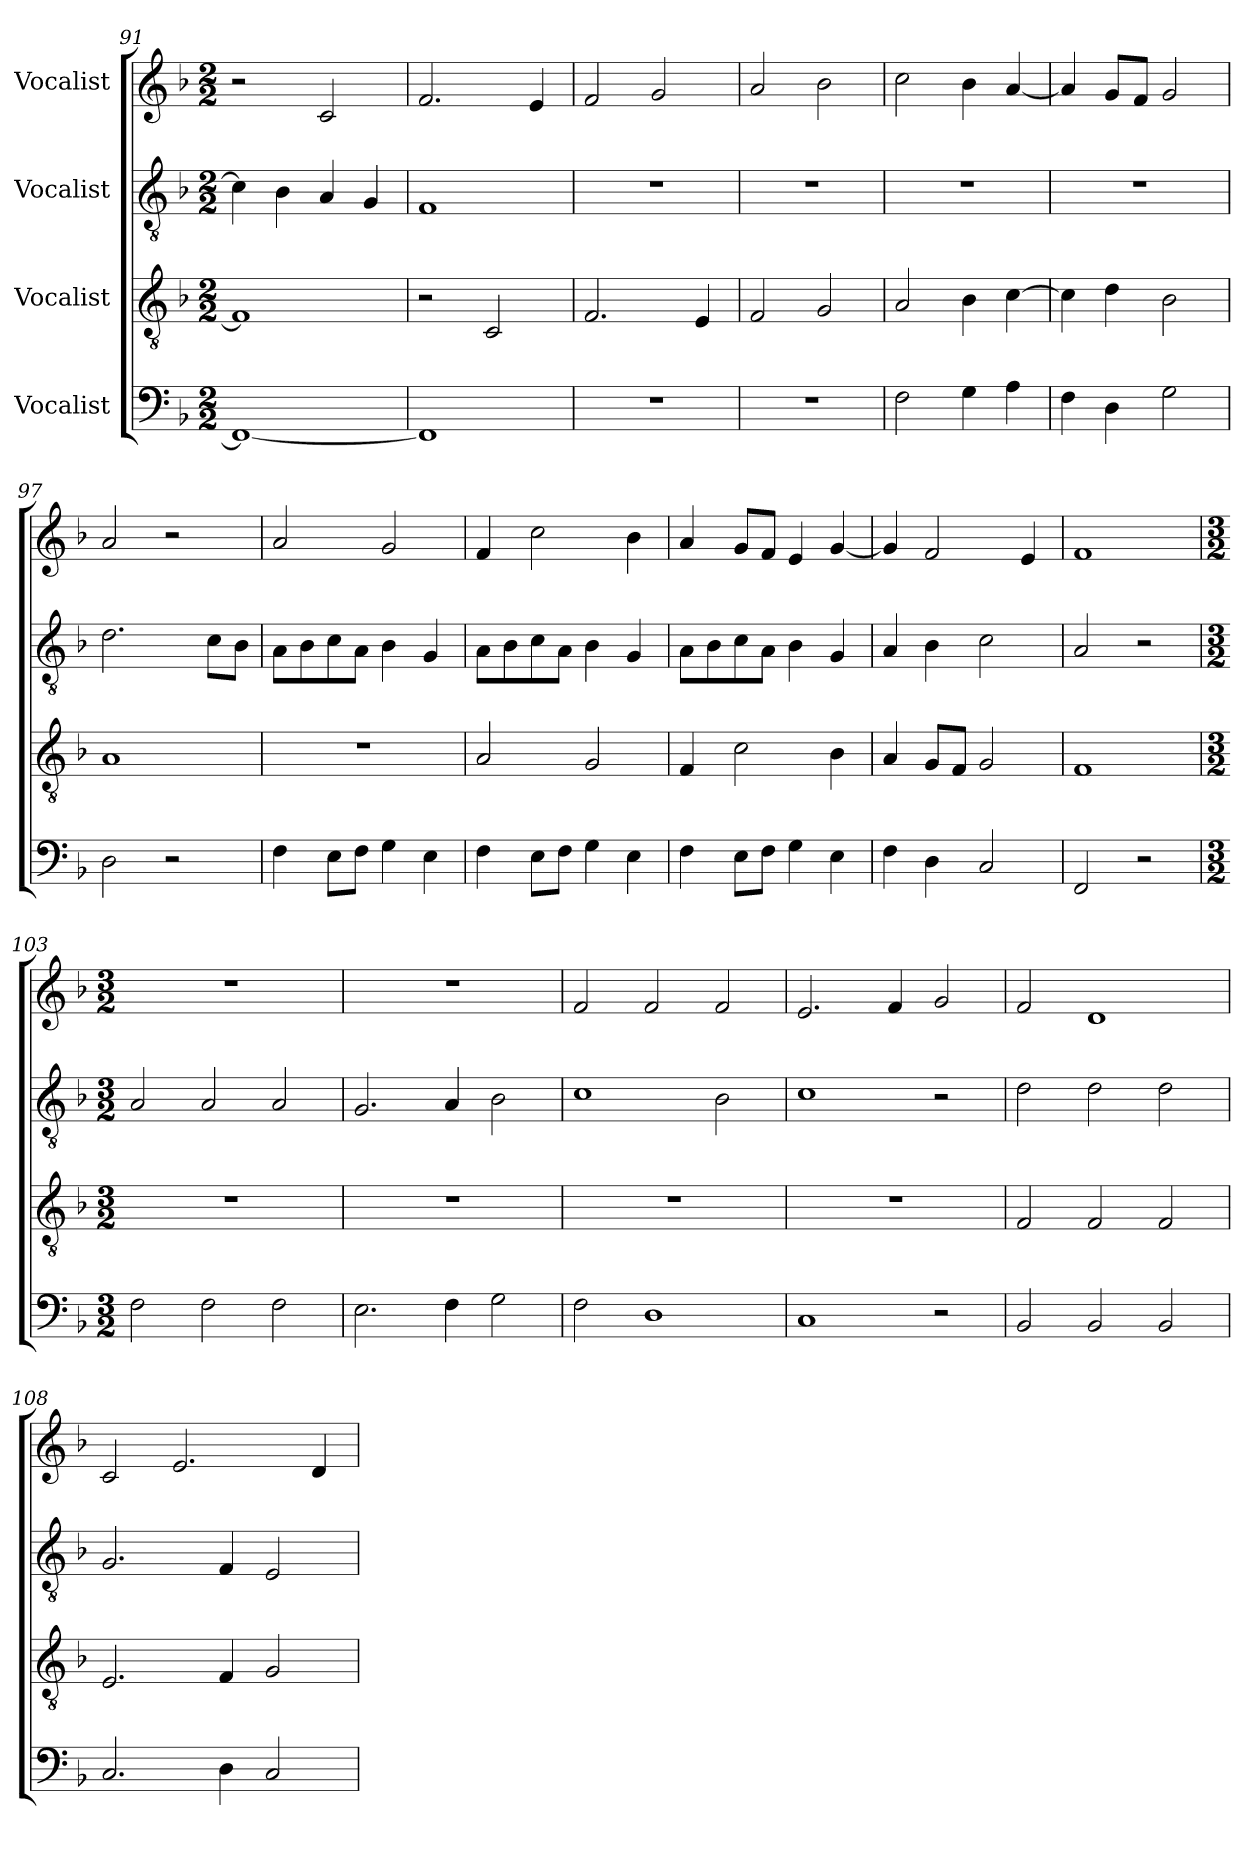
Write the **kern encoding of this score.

**kern	**kern	**kern	**kern
*part4	*part3	*part2	*part1
*staff4	*staff3	*staff2	*staff1
*I"Vocalist	*I"Vocalist	*I"Vocalist	*I"Vocalist
*clefF4	*clefGv2	*clefGv2	*clefG2
*k[b-]	*k[b-]	*k[b-]	*k[b-]
*M2/2	*M2/2	*M2/2	*M2/2
=91	=91	=91	=91
1FF_	1F]	4c\]	2r
.	.	4B-\	.
.	.	4A/	2c/
.	.	4G/	.
=92	=92	=92	=92
1FF]	2r	1F	2.f/
.	2C/	.	.
.	.	.	4e/
=93	=93	=93	=93
1r	2.F/	1r	2f/
.	.	.	2g/
.	4E/	.	.
=94	=94	=94	=94
1r	2F/	1r	2a/
.	2G/	.	2b-\
=95	=95	=95	=95
2F\	2A/	1r	2cc\
4G\	4B-\	.	4b-\
4A\	[4c\	.	[4a/
=96	=96	=96	=96
4F\	4c\]	1r	4a/]
4D\	4d\	.	8g/L
.	.	.	8f/J
2G\	2B-\	.	2g/
=97	=97	=97	=97
2D\	1A	2.d\	2a/
2r	.	.	2r
.	.	8c\L	.
.	.	8B-\J	.
=98	=98	=98	=98
4F\	1r	8A\L	2a/
.	.	8B-\	.
8E\L	.	8c\	.
8F\J	.	8A\J	.
4G\	.	4B-\	2g/
4E\	.	4G/	.
=99	=99	=99	=99
4F\	2A/	8A\L	4f/
.	.	8B-\	.
8E\L	.	8c\	2cc\
8F\J	.	8A\J	.
4G\	2G/	4B-\	.
4E\	.	4G/	4b-\
=100	=100	=100	=100
4F\	4F/	8A\L	4a/
.	.	8B-\	.
8E\L	2c\	8c\	8g/L
8F\J	.	8A\J	8f/J
4G\	.	4B-\	4e/
4E\	4B-\	4G/	[4g/
=101	=101	=101	=101
4F\	4A/	4A/	4g/]
4D\	8G/L	4B-\	2f/
.	8F/J	.	.
2C/	2G/	2c\	.
.	.	.	4e/
=102	=102	=102	=102
2FF/	1F	2A/	1f
2r	.	2r	.
=103	=103	=103	=103
*M3/2	*M3/2	*M3/2	*M3/2
*	*	*	*MM180
2F\	1.r	2A/	1.r
2F\	.	2A/	.
2F\	.	2A/	.
=104	=104	=104	=104
2.E\	1.r	2.G/	1.r
4F\	.	4A/	.
2G\	.	2B-\	.
=105	=105	=105	=105
2F\	1.r	1c	2f/
1D	.	.	2f/
.	.	2B-\	2f/
=106	=106	=106	=106
1C	1.r	1c	2.e/
.	.	.	4f/
2r	.	2r	2g/
=107	=107	=107	=107
2BB-/	2F/	2d\	2f/
2BB-/	2F/	2d\	1d
2BB-/	2F/	2d\	.
=108	=108	=108	=108
2.C/	2.E/	2.G/	2c/
.	.	.	2.e/
4D\	4F/	4F/	.
2C/	2G/	2E/	.
.	.	.	4d/
=	=	=	=
*-	*-	*-	*-
